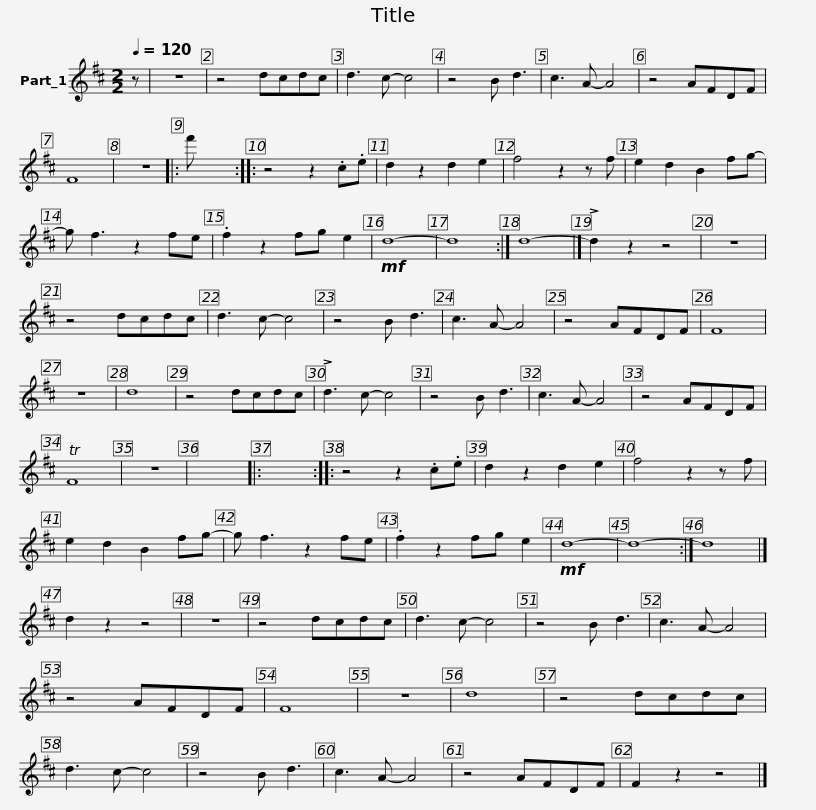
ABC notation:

X:1
L:1/8
Q:1/4=120
M:2/2
I:linebreak $
K:D
V:1 treble
V:1
 z | z8 | z4 dcdc | d3 c- c4 | z4 B d3 | %5
 c3 A- A4 | z4 AFDF | F8 | z8 |: f' x7 ::$ %10
 z4 z2 .c.e | d2 z2 d2 e2 | f4 z2 z f | e2 d2 B2 fg- | g f3 z2 fe | %15
 .f2 z2 fg e2 |!mf! d8- | d8 :| d8- |]$ !>!d2 z2 z4 | %20
 z8 | z4 dcdc | d3 c- c4 | z4 B d3 | c3 A- A4 | %25
 z4 AFDF | F8 | z8 | d8 | z4 dcdc |$ %30
 !>!d3 c- c4 | z4 B d3 | c3 A- A4 | z4 AFDF | TF8 | %35
 z8 | x8 |: x8 :: z4 z2 .c.e |$ d2 z2 d2 e2 | %40
 f4 z2 z f | e2 d2 B2 fg- | g f3 z2 fe | .f2 z2 fg e2 |!mf! d8- | %45
 d8- :| d8 |] d2 z2 z4 | z8 |$ z4 dcdc | %50
 d3 c- c4 | z4 B d3 | c3 A- A4 | z4 AFDF | F8 | %55
 z8 | d8 | z4 dcdc | d3 c- c4 |$ z4 B d3 | %60
 c3 A- A4 | z4 AFDF | F2 z2 z4 |] %63
